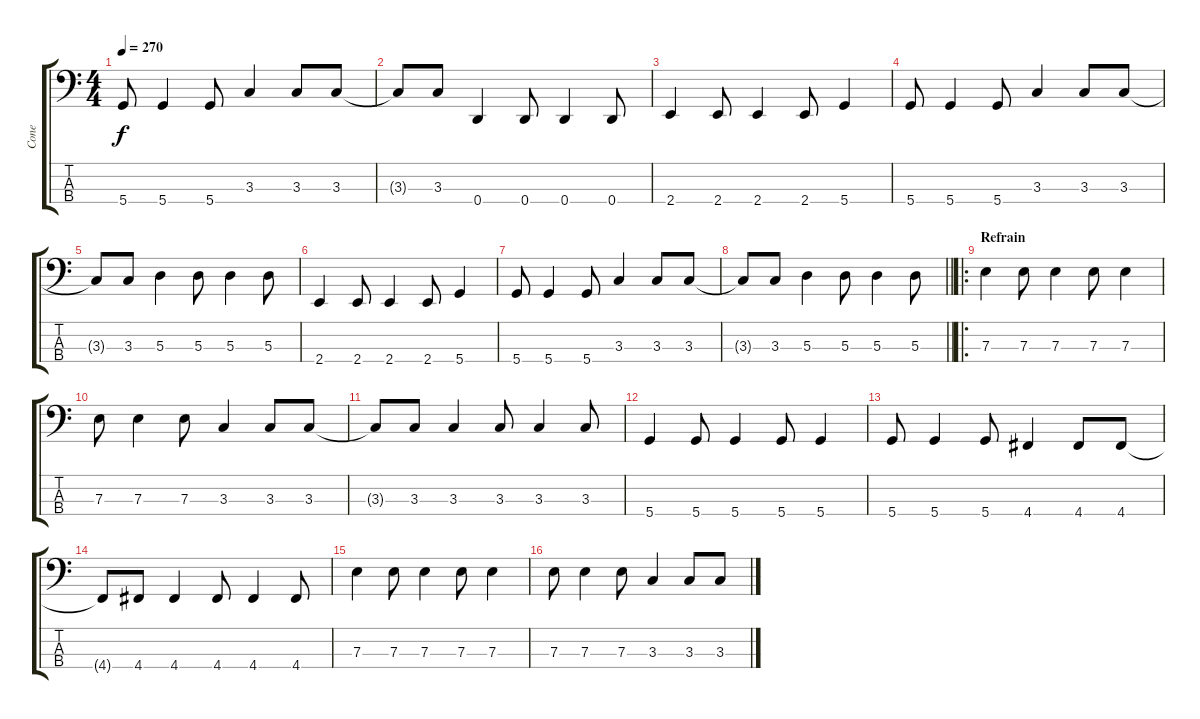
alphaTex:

\track ("Cone" "Cone") {instrument slapbass1}
\staff {score tabs}
\tuning (G2 D2 A1 D1) {hide}
\ts (4 4)
\tempo 270
\clef f4
\ks c
5.4.8{dy f} 5.4.4 5.4.8 3.3.4 3.3.8 3.3.8 |
3.3{t}.8 3.3.8 0.4.4 0.4.8 0.4.4 0.4.8 |
2.4.4 2.4.8 2.4.4 2.4.8 5.4.4 |
5.4.8 5.4.4 5.4.8 3.3.4 3.3.8 3.3.8 |
3.3{t}.8 3.3.8 5.3.4 5.3.8 5.3.4 5.3.8 |
2.4.4 2.4.8 2.4.4 2.4.8 5.4.4 |
5.4.8 5.4.4 5.4.8 3.3.4 3.3.8 3.3.8 |
\barLineRight lightlight
3.3{t}.8 3.3.8 5.3.4 5.3.8 5.3.4 5.3.8 |
\ro
\section ("" "Refrain")
7.3.4 7.3.8 7.3.4 7.3.8 7.3.4 |
7.3.8 7.3.4 7.3.8 3.3.4 3.3.8 3.3.8 |
3.3{t}.8 3.3.8 3.3.4 3.3.8 3.3.4 3.3.8 |
5.4.4 5.4.8 5.4.4 5.4.8 5.4.4 |
5.4.8 5.4.4 5.4.8 4.4.4 4.4.8 4.4.8 |
4.4{t}.8 4.4.8 4.4.4 4.4.8 4.4.4 4.4.8 |
7.3.4 7.3.8 7.3.4 7.3.8 7.3.4 |
7.3.8 7.3.4 7.3.8 3.3.4 3.3.8 3.3.8
